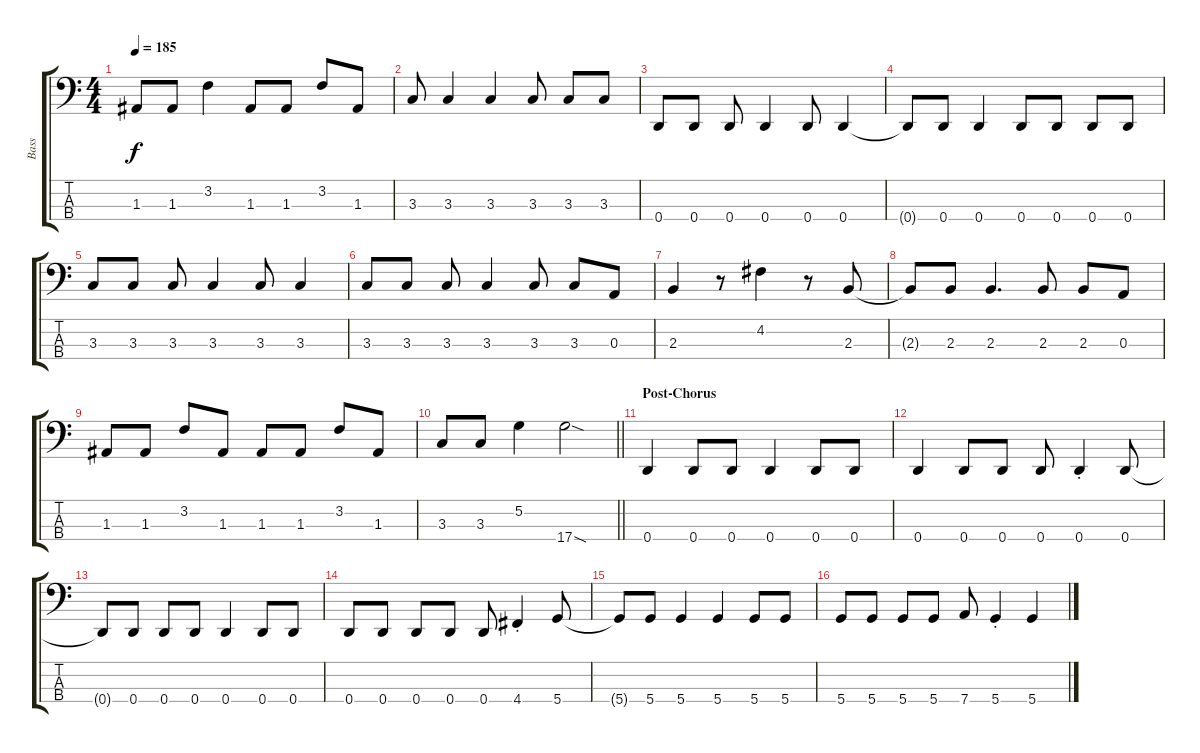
\track ("Bass" "Bass") {instrument electricbassfinger}
\staff {score tabs}
\tuning (G2 D2 A1 D1) {hide}
\ts (4 4)
\tempo 185
\clef f4
\ks c
1.3.8{dy f} 1.3.8 3.2.4 1.3.8 1.3.8 3.2.8 1.3.8 |
3.3.8 3.3.4 3.3.4 3.3.8 3.3.8 3.3.8 |
0.4.8 0.4.8 0.4.8 0.4.4 0.4.8 0.4.4 |
0.4{t}.8 0.4.8 0.4.4 0.4.8 0.4.8 0.4.8 0.4.8 |
3.3.8 3.3.8 3.3.8 3.3.4 3.3.8 3.3.4 |
3.3.8 3.3.8 3.3.8 3.3.4 3.3.8 3.3.8 0.3.8 |
2.3.4 r.8 4.2.4 r.8 2.3.8 |
2.3{t}.8 2.3.8 2.3.4{d} 2.3.8 2.3.8 0.3.8 |
1.3.8 1.3.8 3.2.8 1.3.8 1.3.8 1.3.8 3.2.8 1.3.8 |
\barLineRight lightlight
3.3.8 3.3.8 5.2.4 17.4{sod}.2 |
\section ("" "Post-Chorus")
0.4.4 0.4.8 0.4.8 0.4.4 0.4.8 0.4.8 |
0.4.4 0.4.8 0.4.8 0.4.8 0.4{st}.4 0.4.8 |
0.4{t}.8 0.4.8 0.4.8 0.4.8 0.4.4 0.4.8 0.4.8 |
0.4.8 0.4.8 0.4.8 0.4.8 0.4.8 4.4{st}.4 5.4.8 |
5.4{t}.8 5.4.8 5.4.4 5.4.4 5.4.8 5.4.8 |
5.4.8 5.4.8 5.4.8 5.4.8 7.4.8 5.4{st}.4 5.4.4
